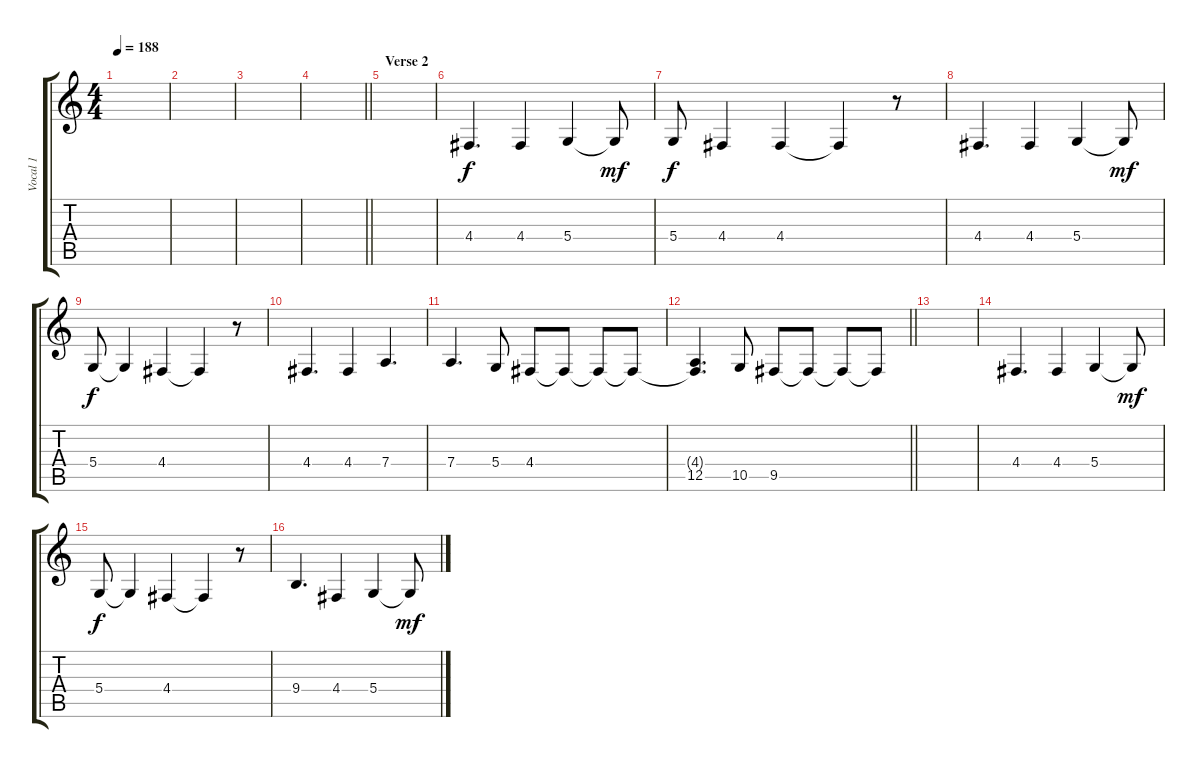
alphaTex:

\track ("Vocal 1" "Vocal 1") {instrument clarinet}
\staff {score tabs}
\tuning (E4 B3 G3 D3 A2 E2) {hide}
\ts (4 4)
\tempo 188
\clef g2
\ks c
|
|
|
\barLineRight lightlight
|
\section ("" "Verse 2")
|
4.4.4{d} 4.4.4 5.4.4 5.4{t}.8{dy mf} |
5.4.8{dy f} 4.4.4 4.4.4 4.4{t}.4 r.8 |
4.4.4{d} 4.4.4 5.4.4 5.4{t}.8{dy mf} |
5.4.8{dy f} 5.4{t}.4 4.4.4 4.4{t}.4 r.8 |
4.4.4{d} 4.4.4 7.4.4{d} |
7.4.4{d} 5.4.8 4.4.8 4.4{t}.8 4.4{t}.8 4.4{t}.8 |
\barLineRight lightlight
(4.4{t} 12.5).4{d} 10.5.8 9.5.8 9.5{t}.8 9.5{t}.8 9.5{t}.8 |
|
4.4.4{d} 4.4.4 5.4.4 5.4{t}.8{dy mf} |
5.4.8{dy f} 5.4{t}.4 4.4.4 4.4{t}.4 r.8 |
9.4.4{d} 4.4.4 5.4.4 5.4{t}.8{dy mf}
